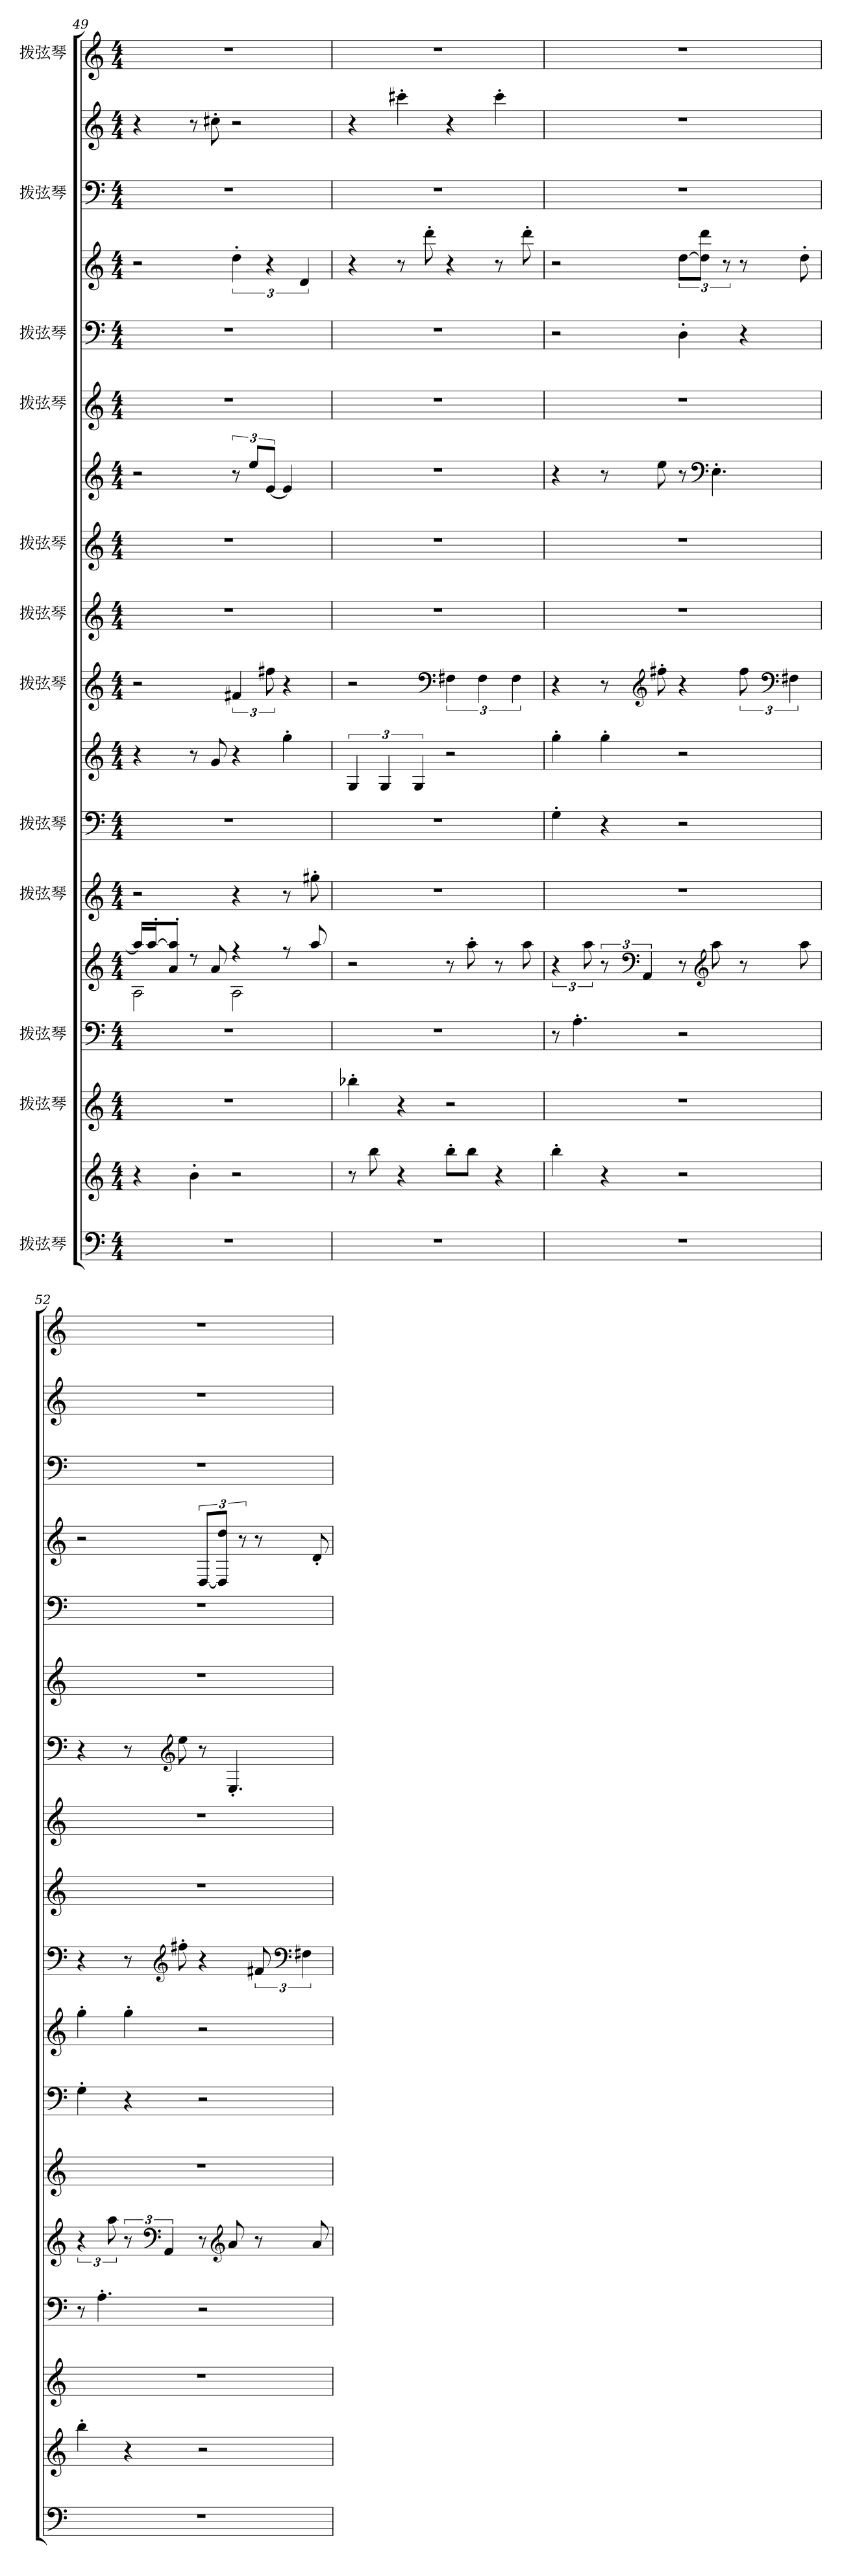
**kern	**kern	**kern	**kern	**kern	**kern	**kern	**kern	**kern	**kern	**kern	**kern	**kern	**kern	**kern	**kern	**kern	**kern
*part12	*part12	*part11	*part10	*part10	*part9	*part8	*part8	*part7	*part6	*part5	*part5	*part4	*part3	*part3	*part2	*part2	*part1
*staff18	*staff17	*staff16	*staff15	*staff14	*staff13	*staff12	*staff11	*staff10	*staff9	*staff8	*staff7	*staff6	*staff5	*staff4	*staff3	*staff2	*staff1
*I"拨弦琴	*	*I"拨弦琴	*I"拨弦琴	*	*I"拨弦琴	*I"拨弦琴	*	*I"拨弦琴	*I"拨弦琴	*I"拨弦琴	*	*I"拨弦琴	*I"拨弦琴	*	*I"拨弦琴	*	*I"拨弦琴
*clefF4	*clefG2	*clefG2	*clefF4	*clefG2	*clefG2	*clefF4	*clefG2	*clefG2	*clefG2	*clefG2	*clefG2	*clefG2	*clefF4	*clefG2	*clefF4	*clefG2	*clefG2
*k[]	*k[]	*k[]	*k[]	*k[]	*k[]	*k[]	*k[]	*k[]	*k[]	*k[]	*k[]	*k[]	*k[]	*k[]	*k[]	*k[]	*k[]
*M4/4	*M4/4	*M4/4	*M4/4	*M4/4	*M4/4	*M4/4	*M4/4	*M4/4	*M4/4	*M4/4	*M4/4	*M4/4	*M4/4	*M4/4	*M4/4	*M4/4	*M4/4
=49	=49	=49	=49	=49	=49	=49	=49	=49	=49	=49	=49	=49	=49	=49	=49	=49	=49
*	*	*	*	*^	*	*	*	*	*	*	*	*	*	*	*	*	*
1r	4r	1r	1r	16aa/LL]	2A\	2r	1r	4r	2r	1r	1r	2r	1r	1r	2r	1r	4r	1r
.	.	.	.	[16aa'/J	.	.	.	.	.	.	.	.	.	.	.	.	.	.
.	.	.	.	8a/' 8aa/]'J	.	.	.	.	.	.	.	.	.	.	.	.	.	.
.	4b'\	.	.	8r	.	.	.	8r	.	.	.	.	.	.	.	.	8r	.
.	.	.	.	8a/	.	.	.	8g/	.	.	.	.	.	.	.	.	8cc#X'\	.
.	2r	.	.	4r	2A\	4r	.	4r	6f#X/	.	.	12r	.	.	6dd'\	.	2r	.
.	.	.	.	.	.	.	.	.	.	.	.	12ee/L	.	.	.	.	.	.
.	.	.	.	.	.	.	.	.	12ff#X\	.	.	[12e/J	.	.	6r	.	.	.
.	.	.	.	8r	.	8r	.	4gg'\	4r	.	.	4e/]	.	.	.	.	.	.
.	.	.	.	.	.	.	.	.	.	.	.	.	.	.	6d/	.	.	.
.	.	.	.	8aa/	.	8gg#X'\	.	.	.	.	.	.	.	.	.	.	.	.
*	*	*	*	*v	*v	*	*	*	*	*	*	*	*	*	*	*	*	*
=50	=50	=50	=50	=50	=50	=50	=50	=50	=50	=50	=50	=50	=50	=50	=50	=50	=50
1r	8r	4bb-X'\	1r	2r	1r	1r	6G/	2r	1r	1r	1r	1r	1r	4r	1r	4r	1r
.	8bb\	.	.	.	.	.	.	.	.	.	.	.	.	.	.	.	.
.	.	.	.	.	.	.	6G/	.	.	.	.	.	.	.	.	.	.
.	4r	4r	.	.	.	.	.	.	.	.	.	.	.	8r	.	4ccc#X'\	.
.	.	.	.	.	.	.	6G/	.	.	.	.	.	.	.	.	.	.
.	.	.	.	.	.	.	.	.	.	.	.	.	.	8ddd'\	.	.	.
*	*	*	*	*	*	*	*	*clefF4	*	*	*	*	*	*	*	*	*
.	8bb'\L	2r	.	8r	.	.	2r	6F#X\	.	.	.	.	.	4r	.	4r	.
.	8bb\J	.	.	8aa'\	.	.	.	.	.	.	.	.	.	.	.	.	.
.	.	.	.	.	.	.	.	6F#\	.	.	.	.	.	.	.	.	.
.	4r	.	.	8r	.	.	.	.	.	.	.	.	.	8r	.	4ccc#'\	.
.	.	.	.	.	.	.	.	6F#\	.	.	.	.	.	.	.	.	.
.	.	.	.	8aa\	.	.	.	.	.	.	.	.	.	8ddd'\	.	.	.
!!LO:PB:g=z
=51	=51	=51	=51	=51	=51	=51	=51	=51	=51	=51	=51	=51	=51	=51	=51	=51	=51
1r	4bb'\	1r	8r	6r	1r	4G'\	4gg'\	4r	1r	1r	4r	1r	2r	2r	1r	1r	1r
.	.	.	4.A'\	.	.	.	.	.	.	.	.	.	.	.	.	.	.
.	.	.	.	12aa\	.	.	.	.	.	.	.	.	.	.	.	.	.
.	4r	.	.	12r	.	4r	4gg'\	8r	.	.	8r	.	.	.	.	.	.
*	*	*	*	*clefF4	*	*	*	*	*	*	*	*	*	*	*	*	*
.	.	.	.	6AA/	.	.	.	.	.	.	.	.	.	.	.	.	.
*	*	*	*	*	*	*	*	*clefG2	*	*	*	*	*	*	*	*	*
.	.	.	.	.	.	.	.	8ff#X'\	.	.	8ee\	.	.	.	.	.	.
.	2r	.	2r	8r	.	2r	2r	4r	.	.	8r	.	4D'\	[12dd\L	.	.	.
.	.	.	.	.	.	.	.	.	.	.	.	.	.	12dd\] 12ddd\J	.	.	.
*	*	*	*	*clefG2	*	*	*	*	*	*	*clefF4	*	*	*	*	*	*
.	.	.	.	8aa\	.	.	.	.	.	.	4.E'\	.	.	.	.	.	.
.	.	.	.	.	.	.	.	.	.	.	.	.	.	12r	.	.	.
.	.	.	.	8r	.	.	.	12ff#\	.	.	.	.	4r	8r	.	.	.
*	*	*	*	*	*	*	*	*clefF4	*	*	*	*	*	*	*	*	*
.	.	.	.	.	.	.	.	6F#X\	.	.	.	.	.	.	.	.	.
.	.	.	.	8aa\	.	.	.	.	.	.	.	.	.	8dd'\	.	.	.
=52	=52	=52	=52	=52	=52	=52	=52	=52	=52	=52	=52	=52	=52	=52	=52	=52	=52
1r	4bb'\	1r	8r	6r	1r	4G'\	4gg'\	4r	1r	1r	4r	1r	1r	2r	1r	1r	1r
.	.	.	4.A'\	.	.	.	.	.	.	.	.	.	.	.	.	.	.
.	.	.	.	12aa\	.	.	.	.	.	.	.	.	.	.	.	.	.
.	4r	.	.	12r	.	4r	4gg'\	8r	.	.	8r	.	.	.	.	.	.
*	*	*	*	*clefF4	*	*	*	*	*	*	*	*	*	*	*	*	*
.	.	.	.	6AA/	.	.	.	.	.	.	.	.	.	.	.	.	.
*	*	*	*	*	*	*	*	*clefG2	*	*	*clefG2	*	*	*	*	*	*
.	.	.	.	.	.	.	.	8ff#X'\	.	.	8ee\	.	.	.	.	.	.
.	2r	.	2r	8r	.	2r	2r	4r	.	.	8r	.	.	[12D/L	.	.	.
.	.	.	.	.	.	.	.	.	.	.	.	.	.	12D/] 12dd/J	.	.	.
*	*	*	*	*clefG2	*	*	*	*	*	*	*	*	*	*	*	*	*
.	.	.	.	8a/	.	.	.	.	.	.	4.E'/	.	.	.	.	.	.
.	.	.	.	.	.	.	.	.	.	.	.	.	.	12r	.	.	.
.	.	.	.	8r	.	.	.	12f#X/	.	.	.	.	.	8r	.	.	.
*	*	*	*	*	*	*	*	*clefF4	*	*	*	*	*	*	*	*	*
.	.	.	.	.	.	.	.	6F#X\	.	.	.	.	.	.	.	.	.
.	.	.	.	8a/	.	.	.	.	.	.	.	.	.	8d'/	.	.	.
=	=	=	=	=	=	=	=	=	=	=	=	=	=	=	=	=	=
*-	*-	*-	*-	*-	*-	*-	*-	*-	*-	*-	*-	*-	*-	*-	*-	*-	*-
